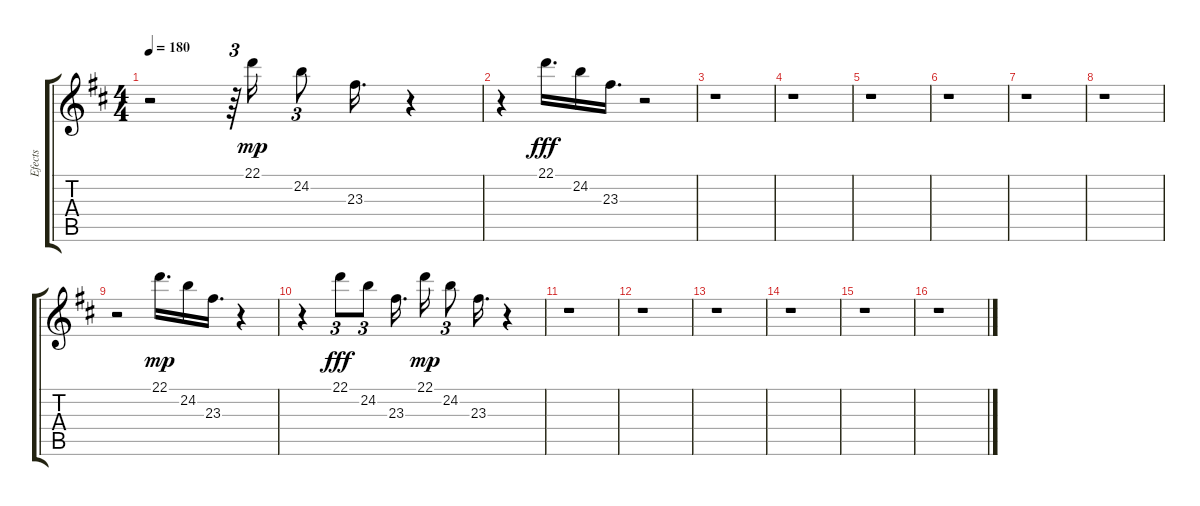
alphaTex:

\track ("Efects" "Efects") {instrument fx1rain}
\staff {score tabs}
\tuning (E4 B3 G3 D3 A2 E2) {hide}
\ts (4 4)
\tempo 180
\clef g2
\ks bminor
r.2{dy fff} r.64{tu (3 2)} 22.1.16{dy mp} 24.2.8{tu (3 2)} 23.3.16{d} r.4 |
r.4 22.1.16{d dy fff} 24.2.16 23.3.16{d} r.2 |
r.1 |
r.1 |
r.1 |
r.1 |
r.1 |
r.1 |
r.2 22.1.16{d dy mp} 24.2.16 23.3.16{d} r.4 |
r.4 22.1.8{tu (3 2) dy fff} 24.2.8{tu (3 2)} 23.3.16{d} 22.1.16{dy mp} 24.2.8{tu (3 2)} 23.3.16{d} r.4 |
r.1 |
r.1 |
r.1 |
r.1 |
r.1 |
r.1
